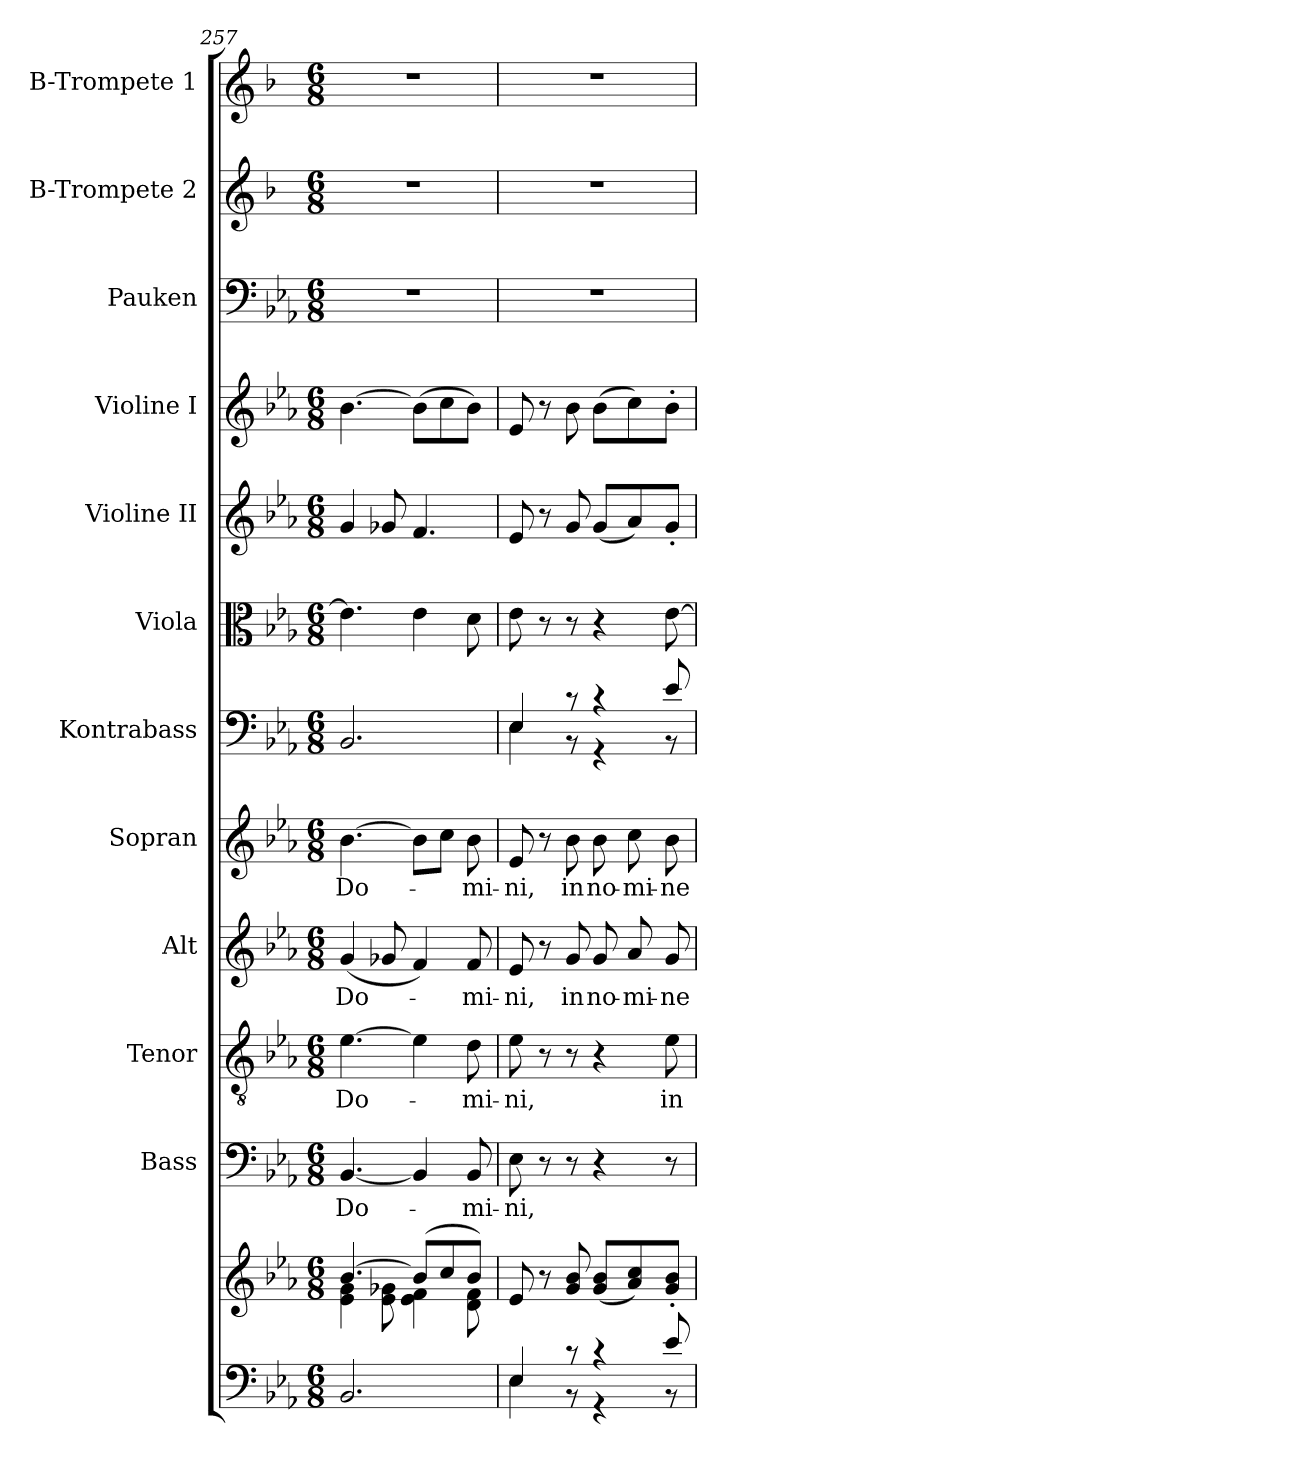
**kern	**kern	**kern	**text	**kern	**text	**kern	**text	**kern	**text	**kern	**kern	**kern	**kern	**kern	**kern	**kern
*part12	*part12	*part11	*part11	*part10	*part10	*part9	*part9	*part8	*part8	*part7	*part6	*part5	*part4	*part3	*part2	*part1
*staff13	*staff12	*staff11	*staff11	*staff10	*staff10	*staff9	*staff9	*staff8	*staff8	*staff7	*staff6	*staff5	*staff4	*staff3	*staff2	*staff1
*	*	*I"Bass	*	*I"Tenor	*	*I"Alt	*	*I"Sopran	*	*I"Kontrabass	*I"Viola	*I"Violine II	*I"Violine I	*I"Pauken	*I"B-Trompete 2	*I"B-Trompete 1
*	*	*I'B.	*	*I'T.	*	*I'A.	*	*I'S.	*	*I'Kb.	*I'Vla.	*I'Vl. II	*I'Vl. I	*I'Pk.	*I'B Trp. 2	*I'B Trp. 1
*clefF4	*clefG2	*clefF4	*	*clefGv2	*	*clefG2	*	*clefG2	*	*clefF4	*clefC3	*clefG2	*clefG2	*clefF4	*clefG2	*clefG2
*	*	*	*	*	*	*	*	*	*	*ITrd7c12	*	*	*	*	*ITrd1c2	*ITrd1c2
*k[b-e-a-]	*k[b-e-a-]	*k[b-e-a-]	*	*k[b-e-a-]	*	*k[b-e-a-]	*	*k[b-e-a-]	*	*k[b-e-a-]	*k[b-e-a-]	*k[b-e-a-]	*k[b-e-a-]	*k[b-e-a-]	*k[b-e-a-]	*k[b-e-a-]
*E-:	*E-:	*E-:	*	*E-:	*	*E-:	*	*E-:	*	*E-:	*E-:	*E-:	*E-:	*E-:	*E-:	*E-:
*M6/8	*M6/8	*M6/8	*	*M6/8	*	*M6/8	*	*M6/8	*	*M6/8	*M6/8	*M6/8	*M6/8	*M6/8	*M6/8	*M6/8
=257	=257	=257	=257	=257	=257	=257	=257	=257	=257	=257	=257	=257	=257	=257	=257	=257
*	*^	*	*	*	*	*	*	*	*	*	*	*	*	*	*	*
!	!	!	!	!LO:LY:b	!	!LO:LY:b	!	!LO:LY:b	!	!LO:LY:b	!	!	!	!	!	!	!
2.BB-/	[>4.b-/	4e-\ 4g\	[4.BB-/	Do-	[4.e-\	Do-	(<4g/	Do-	[4.b-\	Do-	2.BBB-/	4.e-\]	4g/	[4.b-\	2.r	2.r	2.r
.	.	8e-\ 8g-X\	.	.	.	.	8g-X/	.	.	.	.	.	8g-X/	.	.	.	.
.	(>8b-/L]	4e-\ 4f\	4BB-/]	.	4e-\]	.	4f/)	.	8b-\L]	.	.	4e-\	4.f/	(>8b-\L]	.	.	.
.	8cc/	.	.	.	.	.	.	.	8cc\J	.	.	.	.	8cc\	.	.	.
!	!	!	!	!LO:LY:b	!	!LO:LY:b	!	!LO:LY:b	!	!LO:LY:b	!	!	!	!	!	!	!
.	8b-/J)	8d\ 8f\	8BB-/	-mi-	8d\	-mi-	8f/	-mi-	8b-\	-mi-	.	8d\	.	8b-\J)	.	.	.
=258	=258	=258	=258	=258	=258	=258	=258	=258	=258	=258	=258	=258	=258	=258	=258	=258	=258
*^	*	*	*	*	*	*	*	*	*	*	*	*	*	*	*	*	*
!	!	!	!	!	!LO:LY:b	!	!LO:LY:b	!	!LO:LY:b	!	!LO:LY:b	!	!	!	!	!	!	!
*	*	*v	*v	*	*	*	*	*	*	*	*	*^	*	*	*	*	*	*
4E-/	4E-\	8e-/	8E-\	-ni,	8e-\	-ni,	8e-/	-ni,	8e-/	-ni,	4EE-/	4EE-\	8e-\	8e-/	8e-/	2.r	2.r	2.r
.	.	8r	8r	.	8r	.	8r	.	8r	.	.	.	8r	8r	8r	.	.	.
!	!	!	!	!	!	!	!	!LO:LY:b	!	!LO:LY:b	!	!	!	!	!	!	!	!
8r	8r	8g/ 8b-/	8r	.	8r	.	8g/	in	8b-\	in	8r	8r	8r	8g/	8b-\	.	.	.
!	!	!	!	!	!	!	!	!LO:LY:b	!	!LO:LY:b	!	!	!	!	!	!	!	!
4r	4r	(<8g/ 8b-/L	4r	.	4r	.	8g/	no-	8b-\	no-	4r	4r	4r	(<8g/L	(>8b-\L	.	.	.
!	!	!	!	!	!	!	!	!LO:LY:b	!	!LO:LY:b	!	!	!	!	!	!	!	!
.	.	8a-/ 8cc/)	.	.	.	.	8a-/	-mi-	8cc\	-mi-	.	.	.	8a-/)	8cc\)	.	.	.
!	!	!	!	!	!	!LO:LY:b	!	!LO:LY:b	!	!LO:LY:b	!	!	!	!	!	!	!	!
8e-/	8r	8g/'< 8b-/'<J	8r	.	8e-\	in	8g/	-ne	8b-\	-ne	8E-/	8r	[8e-\	8g'</J	8b-'>\J	.	.	.
*v	*v	*	*	*	*	*	*	*	*	*	*v	*v	*	*	*	*	*	*
=	=	=	=	=	=	=	=	=	=	=	=	=	=	=	=	=
*-	*-	*-	*-	*-	*-	*-	*-	*-	*-	*-	*-	*-	*-	*-	*-	*-
